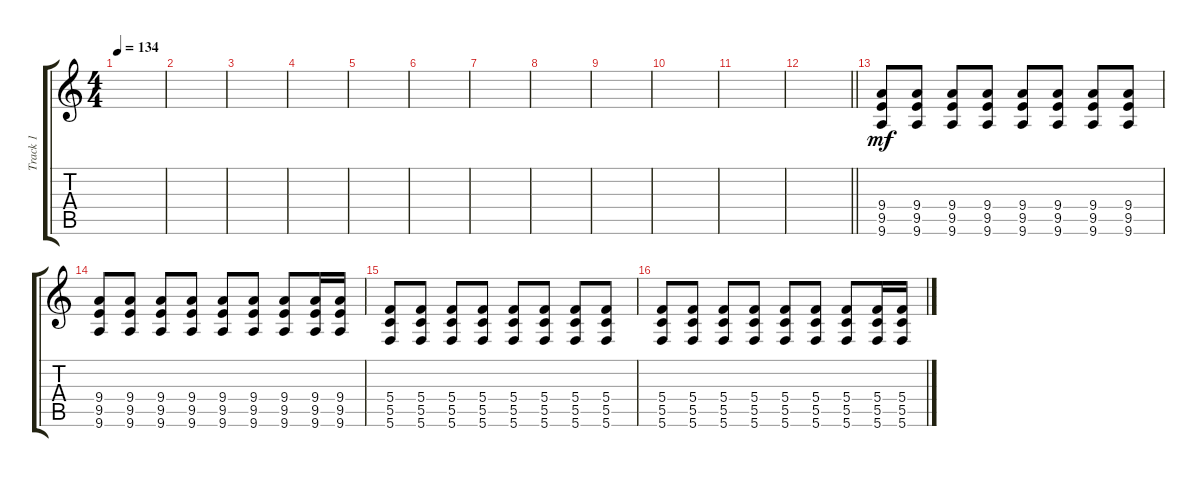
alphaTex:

\track ("Track 1" "Track 1") {instrument acousticguitarsteel}
\staff {score tabs}
\tuning (D4 A3 F3 C3 G2 C2) {hide}
\ts (4 4)
\tempo 134
\clef g2
\ks c
|
|
|
|
|
|
|
|
|
|
|
\barLineRight lightlight
|
(9.4 9.5 9.6).8{dy mf} (9.4 9.5 9.6).8 (9.4 9.5 9.6).8 (9.4 9.5 9.6).8 (9.4 9.5 9.6).8 (9.4 9.5 9.6).8 (9.4 9.5 9.6).8 (9.4 9.5 9.6).8 |
(9.4 9.5 9.6).8 (9.4 9.5 9.6).8 (9.4 9.5 9.6).8 (9.4 9.5 9.6).8 (9.4 9.5 9.6).8 (9.4 9.5 9.6).8 (9.4 9.5 9.6).8 (9.4 9.5 9.6).16 (9.4 9.5 9.6).16 |
(5.4 5.5 5.6).8 (5.4 5.5 5.6).8 (5.4 5.5 5.6).8 (5.4 5.5 5.6).8 (5.4 5.5 5.6).8 (5.4 5.5 5.6).8 (5.4 5.5 5.6).8 (5.4 5.5 5.6).8 |
(5.4 5.5 5.6).8 (5.4 5.5 5.6).8 (5.4 5.5 5.6).8 (5.4 5.5 5.6).8 (5.4 5.5 5.6).8 (5.4 5.5 5.6).8 (5.4 5.5 5.6).8 (5.4 5.5 5.6).16 (5.4 5.5 5.6).16
